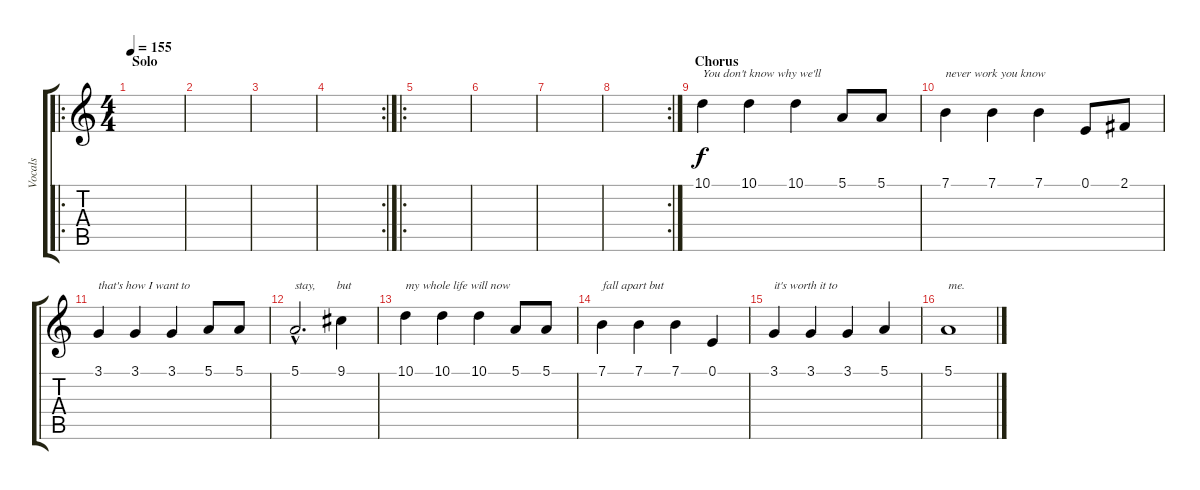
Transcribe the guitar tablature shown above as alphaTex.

\track ("Vocals" "Vocals") {instrument tenorsax}
\staff {score tabs}
\tuning (E4 B3 G3 D3 A2 E2) {hide}
\ro
\ts (4 4)
\section ("" "Solo")
\tempo 155
\clef g2
\ks c
|
|
|
\rc 2
|
\ro
|
|
|
\rc 2
|
\section ("" "Chorus")
10.1.4{txt "You don't know why we'll"} 10.1.4 10.1.4 5.1.8 5.1.8 |
7.1.4{txt "never work you know"} 7.1.4 7.1.4 0.1.8 2.1.8 |
3.1.4{txt "that's how I want to"} 3.1.4 3.1.4 5.1.8 5.1.8 |
5.1{hac}.2{d txt "stay,       but"} 9.1.4 |
10.1.4{txt "my whole life will now"} 10.1.4 10.1.4 5.1.8 5.1.8 |
7.1.4{txt "fall apart but"} 7.1.4 7.1.4 0.1.4 |
3.1.4{txt "it's worth it to"} 3.1.4 3.1.4 5.1.4 |
5.1.1{txt "me." volume 0}
